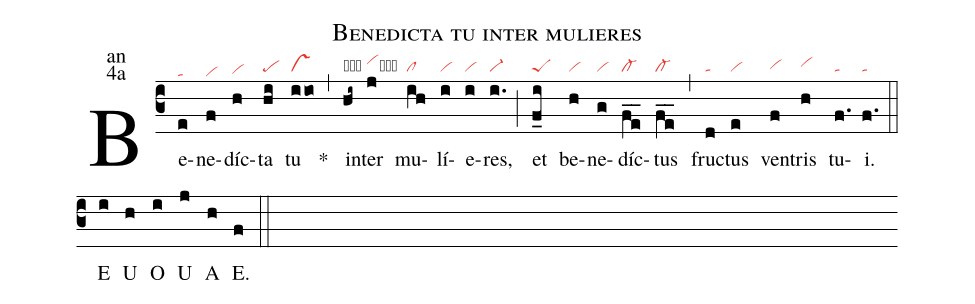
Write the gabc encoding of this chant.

name:Benedicta tu inter mulieres;
office-part:an;
mode:4a;
nabc-lines:1;
%%
(c3) Be(e|tahd)ne(f|vihd)díc(h|vihe)ta(hi|pe) tu(iio|vs) <sp>*</sp>(,)
in(hi~|obta>)ter(j|vihicb) mu(ih|cl)lí(i|vi)e(i|vi)res,(i.|vi-) (;)
et(f_i|peS) be(h|vi)ne(g|vi)díc(fe__|cl-)tus(fe__|cl-) (,)
fruc(d|ta)tus(e|vi) ven(f|vihg)tris(h|vihh) tu(f.|ta)i.(f.|ta) (::)

<eu>E(i) U(h) O(i) U(j) A(h) E.(f) </eu>(::)
